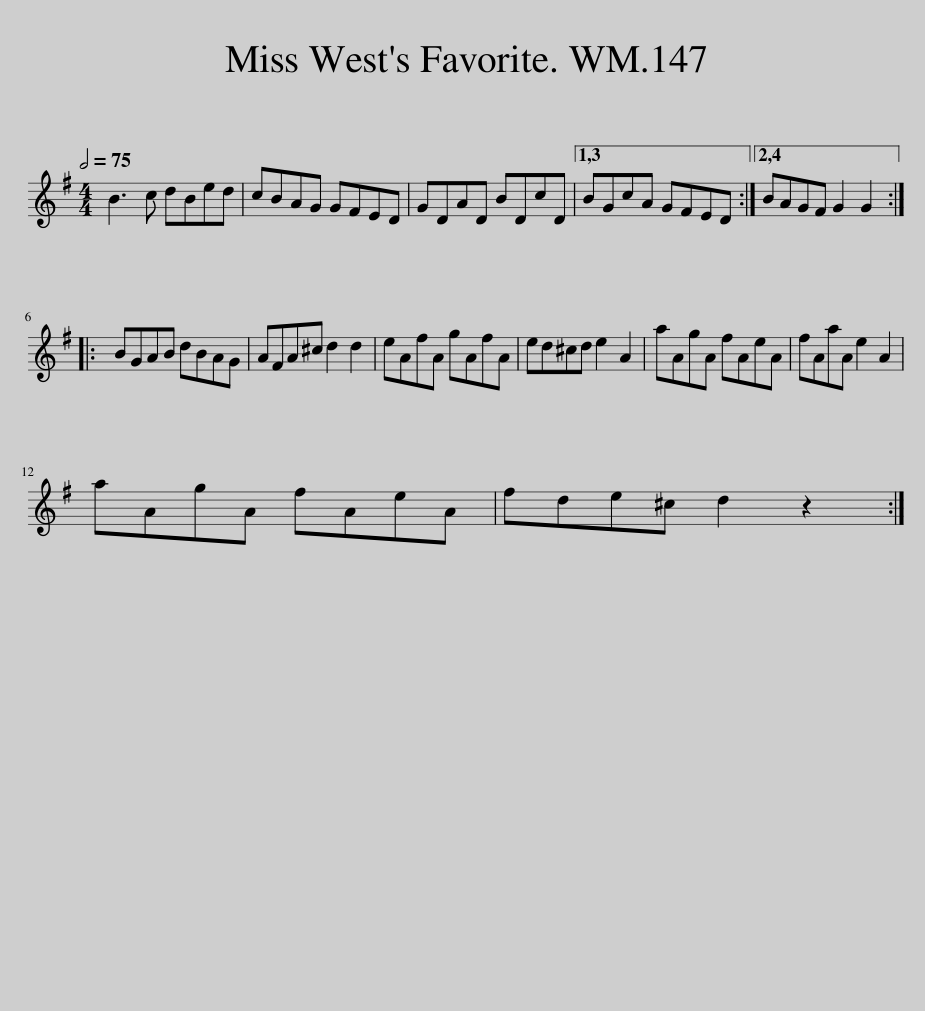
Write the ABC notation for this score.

X:1
L:1/8
Q:1/2=75
M:4/4
I:linebreak $
K:G
V:1 treble
V:1
 B3 c dBed | cBAG GFED | GDAD BDcD |1,3 BGcA GFED :|2,4 BAGF G2 G2 ::$ %5
 BGAB dBAG | AFA^c d2 d2 | eAfA gAfA | ed^cd e2 A2 | aAgA fAeA | %10
 fAaA e2 A2 |$ aAgA fAeA | fde^c d2 z2 :| %13
